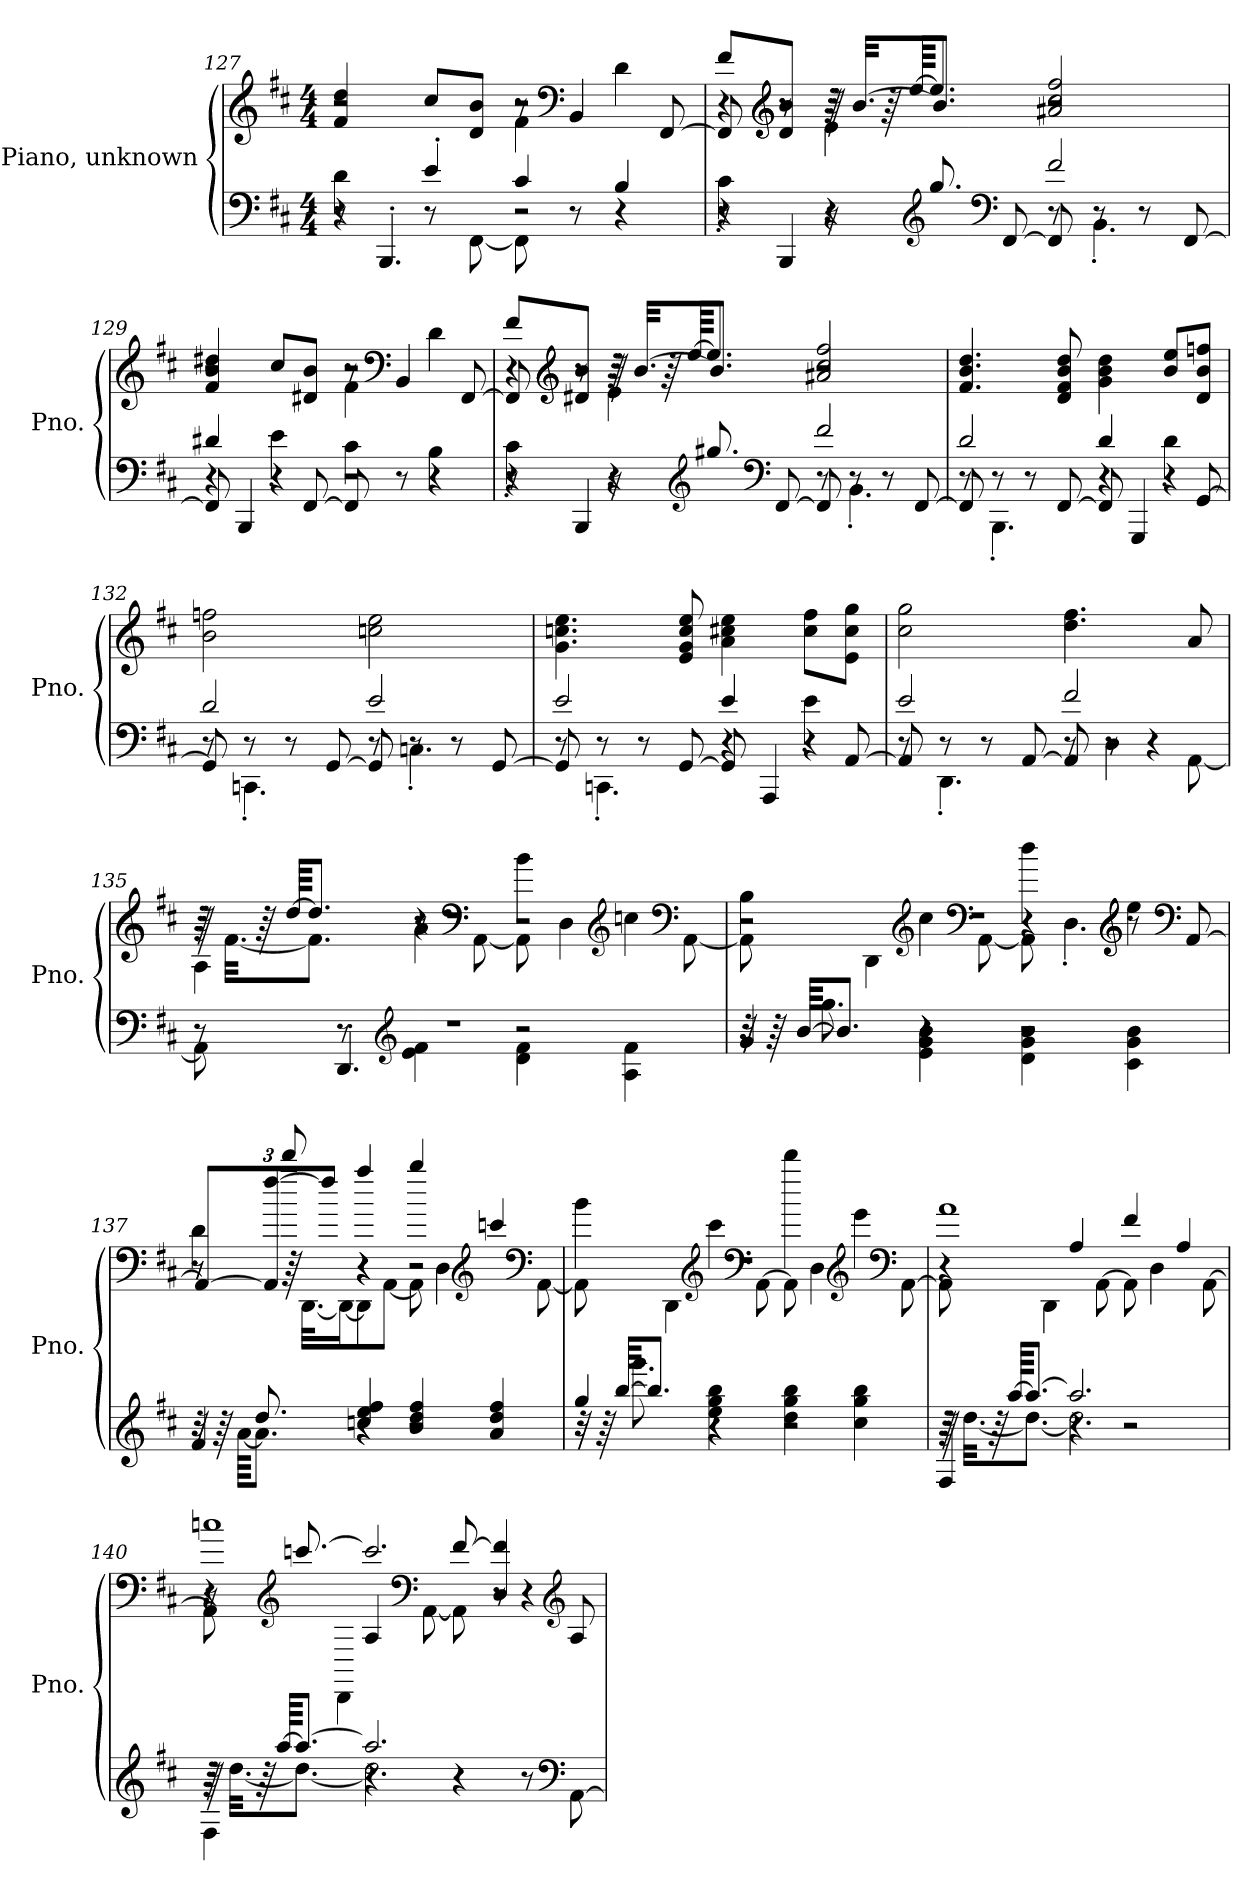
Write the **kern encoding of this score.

**kern	**kern
*part1	*part1
*staff2	*staff1
*I"Piano, unknown	*
*I'Pno.	*
!!LO:LB:g=z
*clefF4	*clefG2
*k[f#c#]	*k[f#c#]
*M4/4	*M4/4
=127	=127
*^	*^
*	*^	*	*^
4r	4d\	8r	4f#/ 4dd/	2r	2r
.	.	4.BBB'/	.	.	.
4e'/	8r	.	8cc#/L	.	.
.	[8FF#\	.	8d/ 8b/J	.	.
4c#/	8FF#\]	2r	2r	4f#\	8r
*	*	*	*clefF4	*	*
.	8r	.	.	.	4BB/
4B/	4r	.	.	4d\	.
.	.	.	.	.	[8FF#/
=128	=128	=128	=128	=128	=128
4r	4c#'\	8r	8f#/L	4r	8FF#/]
*	*	*	*clefG2	*	*
.	.	4BBB/	8d/ 8b/J	.	8r
16r	4r	.	32r	4e\	64r
.	.	.	.	.	[32.b/KKL
.	.	.	64r	.	.
.	.	.	[64ee/KKKL	.	.
*clefG2	*	*	*	*	*
8.gg/	.	.	8.ee/J]	.	8.b/J]
*clefF4	*	*	*	*	*
.	.	[8FF#/	.	.	.
2f#/	8r	8FF#/]	2a#X/ 2cc#/ 2ff#/	2r	2r
.	4.BB'\	8r	.	.	.
.	.	8r	.	.	.
.	.	[8FF#/	.	.	.
!!LO:PB:g=z	!!	!!
=129	=129	=129	=129	=129	=129
4d#X/	4r	8FF#/]	4f#/ 4b/ 4dd#X/	2r	2r
.	.	4BBB/	.	.	.
4r	4e'\	.	8cc#/L	.	.
.	.	[8FF#/	8d#X/ 8b/J	.	.
2r	4c#\	8FF#/]	2r	4f#\	8r
*	*	*	*clefF4	*	*
.	.	8r	.	.	4BB/
.	4B\	4r	.	4d#\	.
.	.	.	.	.	[8FF#/
=130	=130	=130	=130	=130	=130
4r	4c#'\	8r	8f#/L	4r	8FF#/]
*	*	*	*clefG2	*	*
.	.	4BBB/	8d#X/ 8b/J	.	8r
16r	4r	.	32r	4e\	64r
.	.	.	.	.	[32.b/KKL
.	.	.	64r	.	.
.	.	.	[64ee/KKKL	.	.
*clefG2	*	*	*	*	*
8.gg#X/	.	.	8.ee/J]	.	8.b/J]
*clefF4	*	*	*	*	*
.	.	[8FF#/	.	.	.
2f#/	8r	8FF#/]	2a#X/ 2cc#/ 2ff#/	2r	2r
.	4.BB'\	8r	.	.	.
.	.	8r	.	.	.
.	.	[8FF#/	.	.	.
*	*	*	*v	*v	*v
!!LO:LB:g=z
=131	=131	=131	=131
2d/	8r	8FF#/]	4.f#/ 4.b/ 4.dd/
.	4.BBB'\	8r	.
.	.	8r	.
.	.	[8FF#/	8d/ 8f#/ 8b/ 8dd/
4d/	4r	8FF#/]	4g\ 4b\ 4dd\
.	.	4GGG/	.
4r	4d'\	.	8b/ 8ee/L
.	.	[8GG/	8d/ 8b/ 8ffn/J
=132	=132	=132	=132
2d/	8r	8GG/]	2b\ 2ffn\
.	4.CCn'\	8r	.
.	.	8r	.
.	.	[8GG/	.
2e/	8r	8GG/]	2ccn\ 2ee\
.	4.Cn'\	8r	.
.	.	8r	.
.	.	[8GG/	.
=133	=133	=133	=133
2e/	8r	8GG/]	4.g\ 4.ccn\ 4.ee\
.	4.CCn'\	8r	.
.	.	8r	.
.	.	[8GG/	8e/ 8g/ 8cc/ 8ee/
4e/	4r	8GG/]	4a\ 4cc#X\ 4ee\
.	.	4AAA/	.
4r	4e'\	.	8cc#\ 8ff#\L
.	.	[8AA/	8e\ 8cc#\ 8gg\J
!!LO:LB:g=z
=134	=134	=134	=134
2e/	8r	8AA/]	2cc#\ 2gg\
.	4.DD'\	8r	.
.	.	8r	.
.	.	[8AA/	.
2f#/	8r	8AA/]	4.dd\ 4.ff#\
.	4D\	8r	.
.	.	4r	.
.	[8AA\	.	8a/
=135	=135	=135	=135
*	*	*	*^
*	*	*	*	*^
*	*	*	*	*	*^
1r	8AA\]	8r	1r	64r	32r	4A\
.	.	.	.	[32.f#\KKL	.	.
.	.	.	.	.	64r	.
.	.	.	.	.	[64dd/KKKL	.
.	.	.	.	8.f#\J]	8.dd/J]	.
.	8r	4.DD'/	.	.	.	.
*clefG2	*	*	*	*	*	*
.	4e\ 4f#\	.	.	4a\	4r	8r
*	*	*	*clefF4	*	*	*
.	.	.	.	.	.	[8AA\
.	4d\ 4f#\	2r	.	4b\	2r	8AA\]
.	.	.	.	.	.	4D\
*	*	*	*clefG2	*	*	*
.	4A\ 4f#\	.	.	4ccn\	.	.
*	*	*	*clefF4	*	*	*
.	.	.	.	.	.	[8AA\
!!LO:LB:g=z	!!	!!	!!
=136	=136	=136	=136	=136	=136	=136
32r	16r	4g/	1r	4B\	2r	8AA\]
64r	.	.	.	.	.	.
[64b/KKKL	.	.	.	.	.	.
8.b/J]	8.gg\	.	.	.	.	.
.	.	.	.	.	.	4DD\
*	*	*	*clefG2	*	*	*
4r	4e\ 4g\ 4b\	4r	.	4cc#\	.	.
*	*	*	*clefF4	*	*	*
.	.	.	.	.	.	[8AA\
2r	4d\ 4g\ 4b\	2r	.	4dd\	4r	8AA\]
.	.	.	.	.	.	4.D'\
*	*	*	*clefG2	*	*	*
.	4c#\ 4g\ 4b\	.	.	4ee\	8r	.
*	*	*	*clefF4	*	*	*
.	.	.	.	.	[8AA/	.
=137	=137	=137	=137	=137	=137	=137
*	*	*	*	*	*Xbrackettup	*
16r	32r	4f#/	8r	4d\	12AA/L_	8r
.	64r	.	.	.	.	.
.	[64a\KKKL	.	.	.	.	.
8.dd/	8.a\J]	.	.	.	.	.
.	.	.	.	.	12AA/] [12ff#/	.
.	.	.	8ddd/	.	.	64r
.	.	.	.	.	.	[32.DD\KLL
.	.	.	.	.	12ff#/J]	.
.	.	.	.	.	.	16DD\J_
4ccn/ 4ee/ 4ff#/	4r	4r	4aa/	4r	4r	8DD\]
.	.	.	.	.	.	[8AA\J
4b/ 4dd/ 4ff#/	2r	2r	4bb/	2r	2r	8AA\]
.	.	.	.	.	.	4D\
*	*	*	*clefG2	*	*	*
4a/ 4dd/ 4ff#/	.	.	4cccn/	.	.	.
*	*	*	*clefF4	*	*	*
.	.	.	.	.	.	[8AA\
*	*	*	*	*	*v	*v
!!LO:LB:g=z
=138	=138	=138	=138	=138	=138
32r	16r	4gg/	1r	4b\	8AA\]
64r	.	.	.	.	.
[64bb/KKKL	.	.	.	.	.
8.bb/J]	8.ggg\	.	.	.	.
.	.	.	.	.	4DD\
*	*	*	*clefG2	*	*
4r	4ee\ 4gg\ 4bb\	4r	.	4ccc#\	.
*	*	*	*clefF4	*	*
.	.	.	.	.	[8AA\
2r	4dd\ 4gg\ 4bb\	2r	.	4ddd\	8AA\]
.	.	.	.	.	4D\
*	*	*	*clefG2	*	*
.	4cc#\ 4gg\ 4bb\	.	.	4eee\	.
*	*	*	*clefF4	*	*
.	.	.	.	.	[8AA\
=139	=139	=139	=139	=139	=139
32r	64r	4F#/	4r	1a	8AA\]
.	[32.dd\KKL	.	.	.	.
64r	.	.	.	.	.
[64aa/KKKL	.	.	.	.	.
8.aa/J_	8.dd\J_	.	.	.	.
.	.	.	.	.	4DD\
2.aa/]	2.dd\]	4r	4A/	.	.
.	.	.	.	.	[8AA\
.	.	2r	4f#/	.	8AA\]
.	.	.	.	.	4D\
.	.	.	4A/	.	.
.	.	.	.	.	[8AA\
!!LO:LB:g=z
=140	=140	=140	=140	=140	=140
*	*	*	*	*	*^
32r	64r	4F#\	16r	1ccn	4r	8AA\]
.	[32.dd\KKL	.	.	.	.	.
64r	.	.	.	.	.	.
[64aa/KKKL	.	.	.	.	.	.
*	*	*	*clefG2	*	*	*
8.aa/J_	8.dd\J_	.	[8.cccn/	.	.	.
.	.	.	.	.	.	4DD\
2.aa/]	2.dd\]	4r	2.ccc/]	.	4A/	.
*	*	*	*clefF4	*	*	*
.	.	.	.	.	.	[8AA\
.	.	4r	.	.	[8f#/	8AA\]
.	.	.	.	.	4D/ 4f#/]	8r
.	.	8r	.	.	.	4r
*clefF4	*	*	*clefG2	*	*	*
.	.	[8AA\	.	.	8A/	.
*v	*v	*v	*	*	*	*
*	*v	*v	*v	*v
=	=
*-	*-
